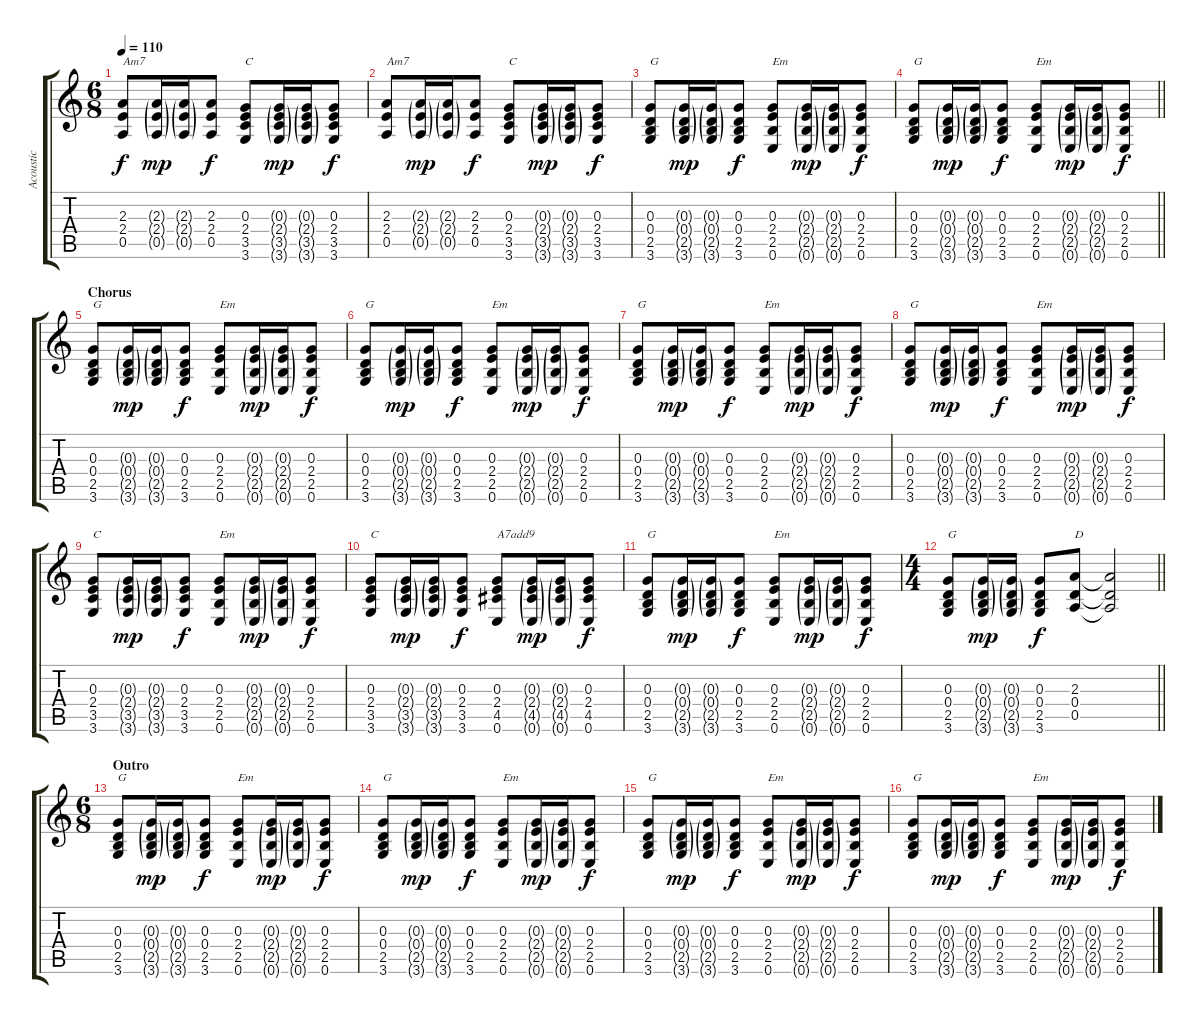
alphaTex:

\track ("Acoustic" "Acoustic") {instrument acousticguitarsteel}
\staff {score tabs}
\tuning (E4 B3 G3 D3 A2 E2) {hide}
\ts (6 8)
\tempo 110
\clef g2
\ks c
(2.3 2.4 0.5).8{txt "Am7" dy f} (2.3{g} 2.4{g} 0.5{g}).16{dy mp} (2.3{g} 2.4{g} 0.5{g}).16 (2.3 2.4 0.5).8{dy f} (0.3 2.4 3.5 3.6).8{txt "C"} (0.3{g} 2.4{g} 3.5{g} 3.6{g}).16{dy mp} (0.3{g} 2.4{g} 3.5{g} 3.6{g}).16 (0.3 2.4 3.5 3.6).8{dy f} |
(2.3 2.4 0.5).8{txt "Am7"} (2.3{g} 2.4{g} 0.5{g}).16{dy mp} (2.3{g} 2.4{g} 0.5{g}).16 (2.3 2.4 0.5).8{dy f} (0.3 2.4 3.5 3.6).8{txt "C"} (0.3{g} 2.4{g} 3.5{g} 3.6{g}).16{dy mp} (0.3{g} 2.4{g} 3.5{g} 3.6{g}).16 (0.3 2.4 3.5 3.6).8{dy f} |
(0.3 0.4 2.5 3.6).8{txt "G"} (0.3{g} 0.4{g} 2.5{g} 3.6{g}).16{dy mp} (0.3{g} 0.4{g} 2.5{g} 3.6{g}).16 (0.3 0.4 2.5 3.6).8{dy f} (0.3 2.4 2.5 0.6).8{txt "Em"} (0.3{g} 2.4{g} 2.5{g} 0.6{g}).16{dy mp} (0.3{g} 2.4{g} 2.5{g} 0.6{g}).16 (0.3 2.4 2.5 0.6).8{dy f} |
\barLineRight lightlight
(0.3 0.4 2.5 3.6).8{txt "G"} (0.3{g} 0.4{g} 2.5{g} 3.6{g}).16{dy mp} (0.3{g} 0.4{g} 2.5{g} 3.6{g}).16 (0.3 0.4 2.5 3.6).8{dy f} (0.3 2.4 2.5 0.6).8{txt "Em"} (0.3{g} 2.4{g} 2.5{g} 0.6{g}).16{dy mp} (0.3{g} 2.4{g} 2.5{g} 0.6{g}).16 (0.3 2.4 2.5 0.6).8{dy f} |
\section ("" "Chorus")
(0.3 0.4 2.5 3.6).8{txt "G"} (0.3{g} 0.4{g} 2.5{g} 3.6{g}).16{dy mp} (0.3{g} 0.4{g} 2.5{g} 3.6{g}).16 (0.3 0.4 2.5 3.6).8{dy f} (0.3 2.4 2.5 0.6).8{txt "Em"} (0.3{g} 2.4{g} 2.5{g} 0.6{g}).16{dy mp} (0.3{g} 2.4{g} 2.5{g} 0.6{g}).16 (0.3 2.4 2.5 0.6).8{dy f} |
(0.3 0.4 2.5 3.6).8{txt "G"} (0.3{g} 0.4{g} 2.5{g} 3.6{g}).16{dy mp} (0.3{g} 0.4{g} 2.5{g} 3.6{g}).16 (0.3 0.4 2.5 3.6).8{dy f} (0.3 2.4 2.5 0.6).8{txt "Em"} (0.3{g} 2.4{g} 2.5{g} 0.6{g}).16{dy mp} (0.3{g} 2.4{g} 2.5{g} 0.6{g}).16 (0.3 2.4 2.5 0.6).8{dy f} |
(0.3 0.4 2.5 3.6).8{txt "G"} (0.3{g} 0.4{g} 2.5{g} 3.6{g}).16{dy mp} (0.3{g} 0.4{g} 2.5{g} 3.6{g}).16 (0.3 0.4 2.5 3.6).8{dy f} (0.3 2.4 2.5 0.6).8{txt "Em"} (0.3{g} 2.4{g} 2.5{g} 0.6{g}).16{dy mp} (0.3{g} 2.4{g} 2.5{g} 0.6{g}).16 (0.3 2.4 2.5 0.6).8{dy f} |
(0.3 0.4 2.5 3.6).8{txt "G"} (0.3{g} 0.4{g} 2.5{g} 3.6{g}).16{dy mp} (0.3{g} 0.4{g} 2.5{g} 3.6{g}).16 (0.3 0.4 2.5 3.6).8{dy f} (0.3 2.4 2.5 0.6).8{txt "Em"} (0.3{g} 2.4{g} 2.5{g} 0.6{g}).16{dy mp} (0.3{g} 2.4{g} 2.5{g} 0.6{g}).16 (0.3 2.4 2.5 0.6).8{dy f} |
(0.3 2.4 3.5 3.6).8{txt "C"} (0.3{g} 2.4{g} 3.5{g} 3.6{g}).16{dy mp} (0.3{g} 2.4{g} 3.5{g} 3.6{g}).16 (0.3 2.4 3.5 3.6).8{dy f} (0.3 2.4 2.5 0.6).8{txt "Em"} (0.3{g} 2.4{g} 2.5{g} 0.6{g}).16{dy mp} (0.3{g} 2.4{g} 2.5{g} 0.6{g}).16 (0.3 2.4 2.5 0.6).8{dy f} |
(0.3 2.4 3.5 3.6).8{txt "C"} (0.3{g} 2.4{g} 3.5{g} 3.6{g}).16{dy mp} (0.3{g} 2.4{g} 3.5{g} 3.6{g}).16 (0.3 2.4 3.5 3.6).8{dy f} (0.3 2.4 4.5 0.6).8{txt "A7add9"} (0.3{g} 2.4{g} 4.5{g} 0.6{g}).16{dy mp} (0.3{g} 2.4{g} 4.5{g} 0.6{g}).16 (0.3 2.4 4.5 0.6).8{dy f} |
(0.3 0.4 2.5 3.6).8{txt "G"} (0.3{g} 0.4{g} 2.5{g} 3.6{g}).16{dy mp} (0.3{g} 0.4{g} 2.5{g} 3.6{g}).16 (0.3 0.4 2.5 3.6).8{dy f} (0.3 2.4 2.5 0.6).8{txt "Em"} (0.3{g} 2.4{g} 2.5{g} 0.6{g}).16{dy mp} (0.3{g} 2.4{g} 2.5{g} 0.6{g}).16 (0.3 2.4 2.5 0.6).8{dy f} |
\ts (4 4)
\barLineRight lightlight
(0.3 0.4 2.5 3.6).8{txt "G"} (0.3{g} 0.4{g} 2.5{g} 3.6{g}).16{dy mp} (0.3{g} 0.4{g} 2.5{g} 3.6{g}).16 (0.3 0.4 2.5 3.6).8{dy f} (2.3 0.4 0.5).8{txt "D"} (2.3{t} 0.4{t} 0.5{t}).2 |
\ts (6 8)
\section ("" "Outro")
(0.3 0.4 2.5 3.6).8{txt "G"} (0.3{g} 0.4{g} 2.5{g} 3.6{g}).16{dy mp} (0.3{g} 0.4{g} 2.5{g} 3.6{g}).16 (0.3 0.4 2.5 3.6).8{dy f} (0.3 2.4 2.5 0.6).8{txt "Em"} (0.3{g} 2.4{g} 2.5{g} 0.6{g}).16{dy mp} (0.3{g} 2.4{g} 2.5{g} 0.6{g}).16 (0.3 2.4 2.5 0.6).8{dy f} |
(0.3 0.4 2.5 3.6).8{txt "G"} (0.3{g} 0.4{g} 2.5{g} 3.6{g}).16{dy mp} (0.3{g} 0.4{g} 2.5{g} 3.6{g}).16 (0.3 0.4 2.5 3.6).8{dy f} (0.3 2.4 2.5 0.6).8{txt "Em"} (0.3{g} 2.4{g} 2.5{g} 0.6{g}).16{dy mp} (0.3{g} 2.4{g} 2.5{g} 0.6{g}).16 (0.3 2.4 2.5 0.6).8{dy f} |
(0.3 0.4 2.5 3.6).8{txt "G"} (0.3{g} 0.4{g} 2.5{g} 3.6{g}).16{dy mp} (0.3{g} 0.4{g} 2.5{g} 3.6{g}).16 (0.3 0.4 2.5 3.6).8{dy f} (0.3 2.4 2.5 0.6).8{txt "Em"} (0.3{g} 2.4{g} 2.5{g} 0.6{g}).16{dy mp} (0.3{g} 2.4{g} 2.5{g} 0.6{g}).16 (0.3 2.4 2.5 0.6).8{dy f} |
(0.3 0.4 2.5 3.6).8{txt "G"} (0.3{g} 0.4{g} 2.5{g} 3.6{g}).16{dy mp} (0.3{g} 0.4{g} 2.5{g} 3.6{g}).16 (0.3 0.4 2.5 3.6).8{dy f} (0.3 2.4 2.5 0.6).8{txt "Em"} (0.3{g} 2.4{g} 2.5{g} 0.6{g}).16{dy mp} (0.3{g} 2.4{g} 2.5{g} 0.6{g}).16 (0.3 2.4 2.5 0.6).8{dy f}
